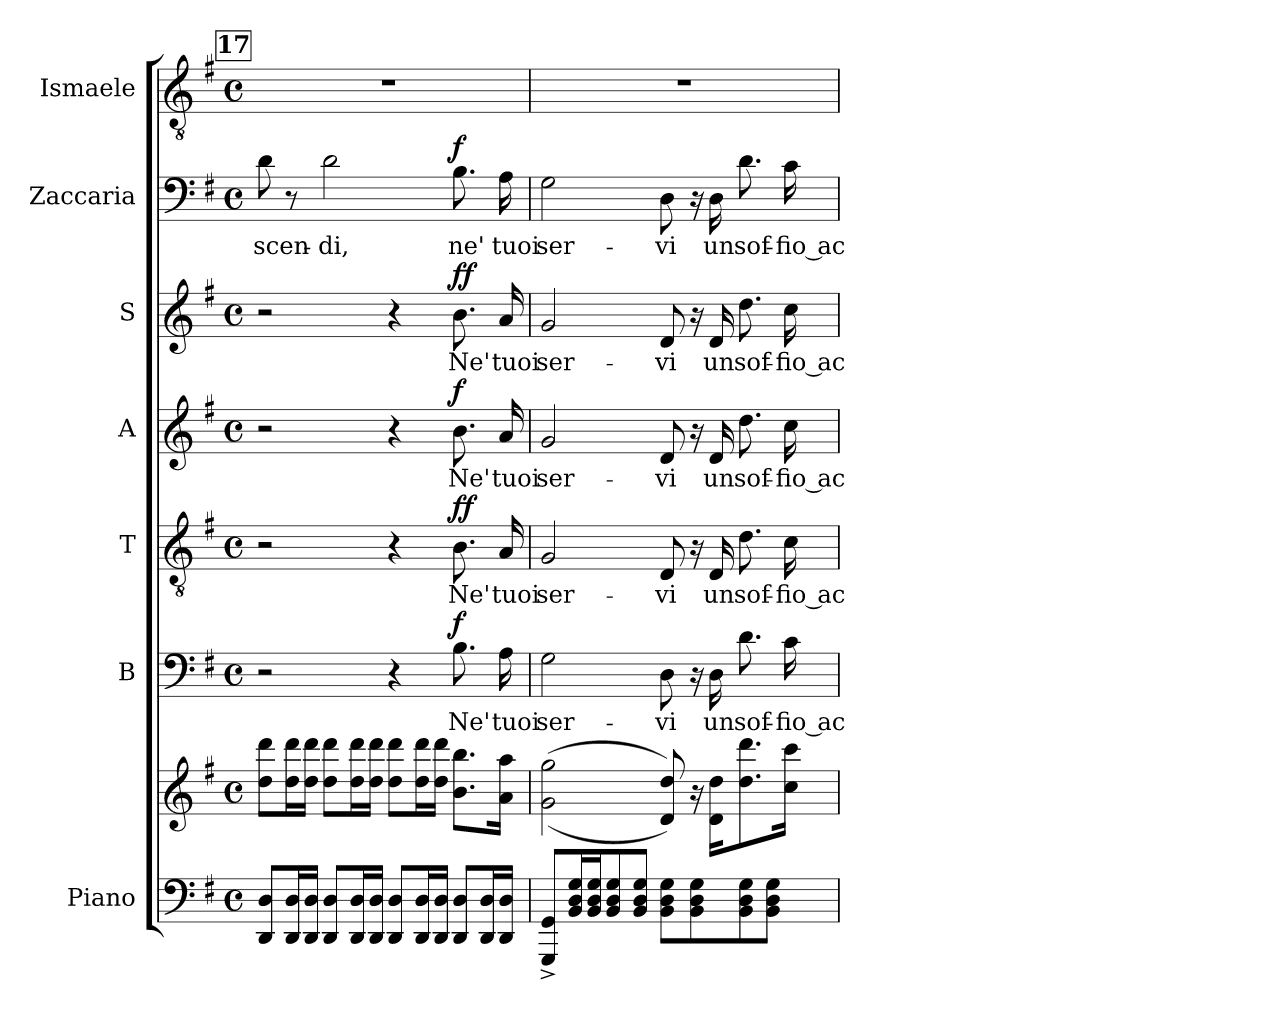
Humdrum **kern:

**kern	**kern	**kern	**text	**dynam	**kern	**text	**dynam	**kern	**text	**dynam	**kern	**text	**dynam	**kern	**text	**dynam	**kern
*part7	*part7	*part6	*part6	*part6	*part5	*part5	*part5	*part4	*part4	*part4	*part3	*part3	*part3	*part2	*part2	*part2	*part1
*staff8	*staff7	*staff6	*staff6	*staff6	*staff5	*staff5	*staff5	*staff4	*staff4	*staff4	*staff3	*staff3	*staff3	*staff2	*staff2	*staff2	*staff1
*I"Piano	*	*I"B	*	*	*I"T	*	*	*I"A	*	*	*I"S	*	*	*I"Zaccaria	*	*	*I"Ismaele
*I'Pno	*	*I'B	*	*	*I'T	*	*	*I'A	*	*	*I'S	*	*	*	*	*	*
*clefF4	*clefG2	*clefF4	*	*	*clefGv2	*	*	*clefG2	*	*	*clefG2	*	*	*clefF4	*	*	*clefGv2
*k[f#]	*k[f#]	*k[f#]	*	*	*k[f#]	*	*	*k[f#]	*	*	*k[f#]	*	*	*k[f#]	*	*	*k[f#]
*M4/4	*M4/4	*M4/4	*	*	*M4/4	*	*	*M4/4	*	*	*M4/4	*	*	*M4/4	*	*	*M4/4
*met(c)	*met(c)	*met(c)	*	*	*met(c)	*	*	*met(c)	*	*	*met(c)	*	*	*met(c)	*	*	*met(c)
!!LO:REH:place=s1:a:B:fs=14:t=17
=281	=281	=281	=281	=281	=281	=281	=281	=281	=281	=281	=281	=281	=281	=281	=281	=281	=281
!	!	!	!	!	!	!	!	!	!	!	!	!	!	!	!LO:LY:b	!	!
8DD/ 8D/L	8dd\ 8ddd\L	2r	.	.	2r	.	.	2r	.	.	2r	.	.	8d\	-scen-	.	1r
16DD/ 16D/L	16dd\ 16ddd\L	.	.	.	.	.	.	.	.	.	.	.	.	8r	.	.	.
16DD/ 16D/JJ	16dd\ 16ddd\JJ	.	.	.	.	.	.	.	.	.	.	.	.	.	.	.	.
!	!	!	!	!	!	!	!	!	!	!	!	!	!	!	!LO:LY:b	!	!
8DD/ 8D/L	8dd\ 8ddd\L	.	.	.	.	.	.	.	.	.	.	.	.	2d\	-di,	.	.
16DD/ 16D/L	16dd\ 16ddd\L	.	.	.	.	.	.	.	.	.	.	.	.	.	.	.	.
16DD/ 16D/JJ	16dd\ 16ddd\JJ	.	.	.	.	.	.	.	.	.	.	.	.	.	.	.	.
8DD/ 8D/L	8dd\ 8ddd\L	4r	.	.	4r	.	.	4r	.	.	4r	.	.	.	.	.	.
16DD/ 16D/L	16dd\ 16ddd\L	.	.	.	.	.	.	.	.	.	.	.	.	.	.	.	.
16DD/ 16D/JJ	16dd\ 16ddd\JJ	.	.	.	.	.	.	.	.	.	.	.	.	.	.	.	.
!	!	!	!LO:LY:b	!LO:DY:a	!	!LO:LY:b	!LO:DY:a	!	!LO:LY:b	!	!	!LO:LY:b	!	!	!LO:LY:b	!	!
!	!	!	!	!	!	!	!LO:DY:n=1:a	!	!	!LO:DY:a	!	!	!LO:DY:a	!	!	!	!
!	!	!	!	!	!	!	!	!	!	!	!	!	!LO:DY:n=1:a	!	!	!LO:DY:a	!
8DD/ 8D/L	8.b\ 8.bb\L	8.B\	Ne'	f	8.B\	Ne'	f f	8.b\	Ne'	f	8.b\	Ne'	f f	8.B\	ne'	f	.
16DD/ 16D/L	.	.	.	.	.	.	.	.	.	.	.	.	.	.	.	.	.
!	!	!	!LO:LY:b	!	!	!LO:LY:b	!	!	!LO:LY:b	!	!	!LO:LY:b	!	!	!LO:LY:b	!	!
16DD/ 16D/JJ	16a\ 16aa\Jk	16A\	tuoi	.	16A/	tuoi	.	16a/	tuoi	.	16a/	tuoi	.	16A\	tuoi	.	.
!!LO:PB:g=z
=282	=282	=282	=282	=282	=282	=282	=282	=282	=282	=282	=282	=282	=282	=282	=282	=282	=282
!	!	!	!LO:LY:b	!	!	!LO:LY:b	!	!	!LO:LY:b	!	!	!LO:LY:b	!	!	!LO:LY:b	!	!
8GGG/^ 8GG/^L	((2g\ 2gg\	2G\	ser-	.	2G/	ser-	.	2g/	ser-	.	2g/	ser-	.	2G\	ser-	.	1r
16BB/ 16D/ 16G/L	.	.	.	.	.	.	.	.	.	.	.	.	.	.	.	.	.
16BB/ 16D/ 16G/J	.	.	.	.	.	.	.	.	.	.	.	.	.	.	.	.	.
8BB/ 8D/ 8G/	.	.	.	.	.	.	.	.	.	.	.	.	.	.	.	.	.
8BB/ 8D/ 8G/J	.	.	.	.	.	.	.	.	.	.	.	.	.	.	.	.	.
!	!	!	!LO:LY:b	!	!	!LO:LY:b	!	!	!LO:LY:b	!	!	!LO:LY:b	!	!	!LO:LY:b	!	!
8BB\ 8D\ 8G\L	8d/ 8dd/))	8D\	-vi	.	8D/	-vi	.	8d/	-vi	.	8d/	-vi	.	8D\	-vi	.	.
8BB\ 8D\ 8G\	16r	16r	.	.	16r	.	.	16r	.	.	16r	.	.	16r	.	.	.
!	!	!	!LO:LY:b	!	!	!LO:LY:b	!	!	!LO:LY:b	!	!	!LO:LY:b	!	!	!LO:LY:b	!	!
.	16d\ 16dd\KL	16D\	un	.	16D/	un	.	16d/	un	.	16d/	un	.	16D\	un	.	.
!	!	!	!LO:LY:b	!	!	!LO:LY:b	!	!	!LO:LY:b	!	!	!LO:LY:b	!	!	!LO:LY:b	!	!
8BB\ 8D\ 8G\	8.dd\ 8.ddd\	8.d\	sof-	.	8.d\	sof-	.	8.dd\	sof-	.	8.dd\	sof-	.	8.d\	sof-	.	.
8BB\ 8D\ 8G\J	.	.	.	.	.	.	.	.	.	.	.	.	.	.	.	.	.
!	!	!	!LO:LY:b	!	!	!LO:LY:b	!	!	!LO:LY:b	!	!	!LO:LY:b	!	!	!LO:LY:b	!	!
.	16cc\ 16ccc\Jk	16c\	-fio ac-	.	16c\	-fio ac-	.	16cc\	-fio ac-	.	16cc\	-fio ac-	.	16c\	-fio ac-	.	.
=	=	=	=	=	=	=	=	=	=	=	=	=	=	=	=	=	=
*-	*-	*-	*-	*-	*-	*-	*-	*-	*-	*-	*-	*-	*-	*-	*-	*-	*-
